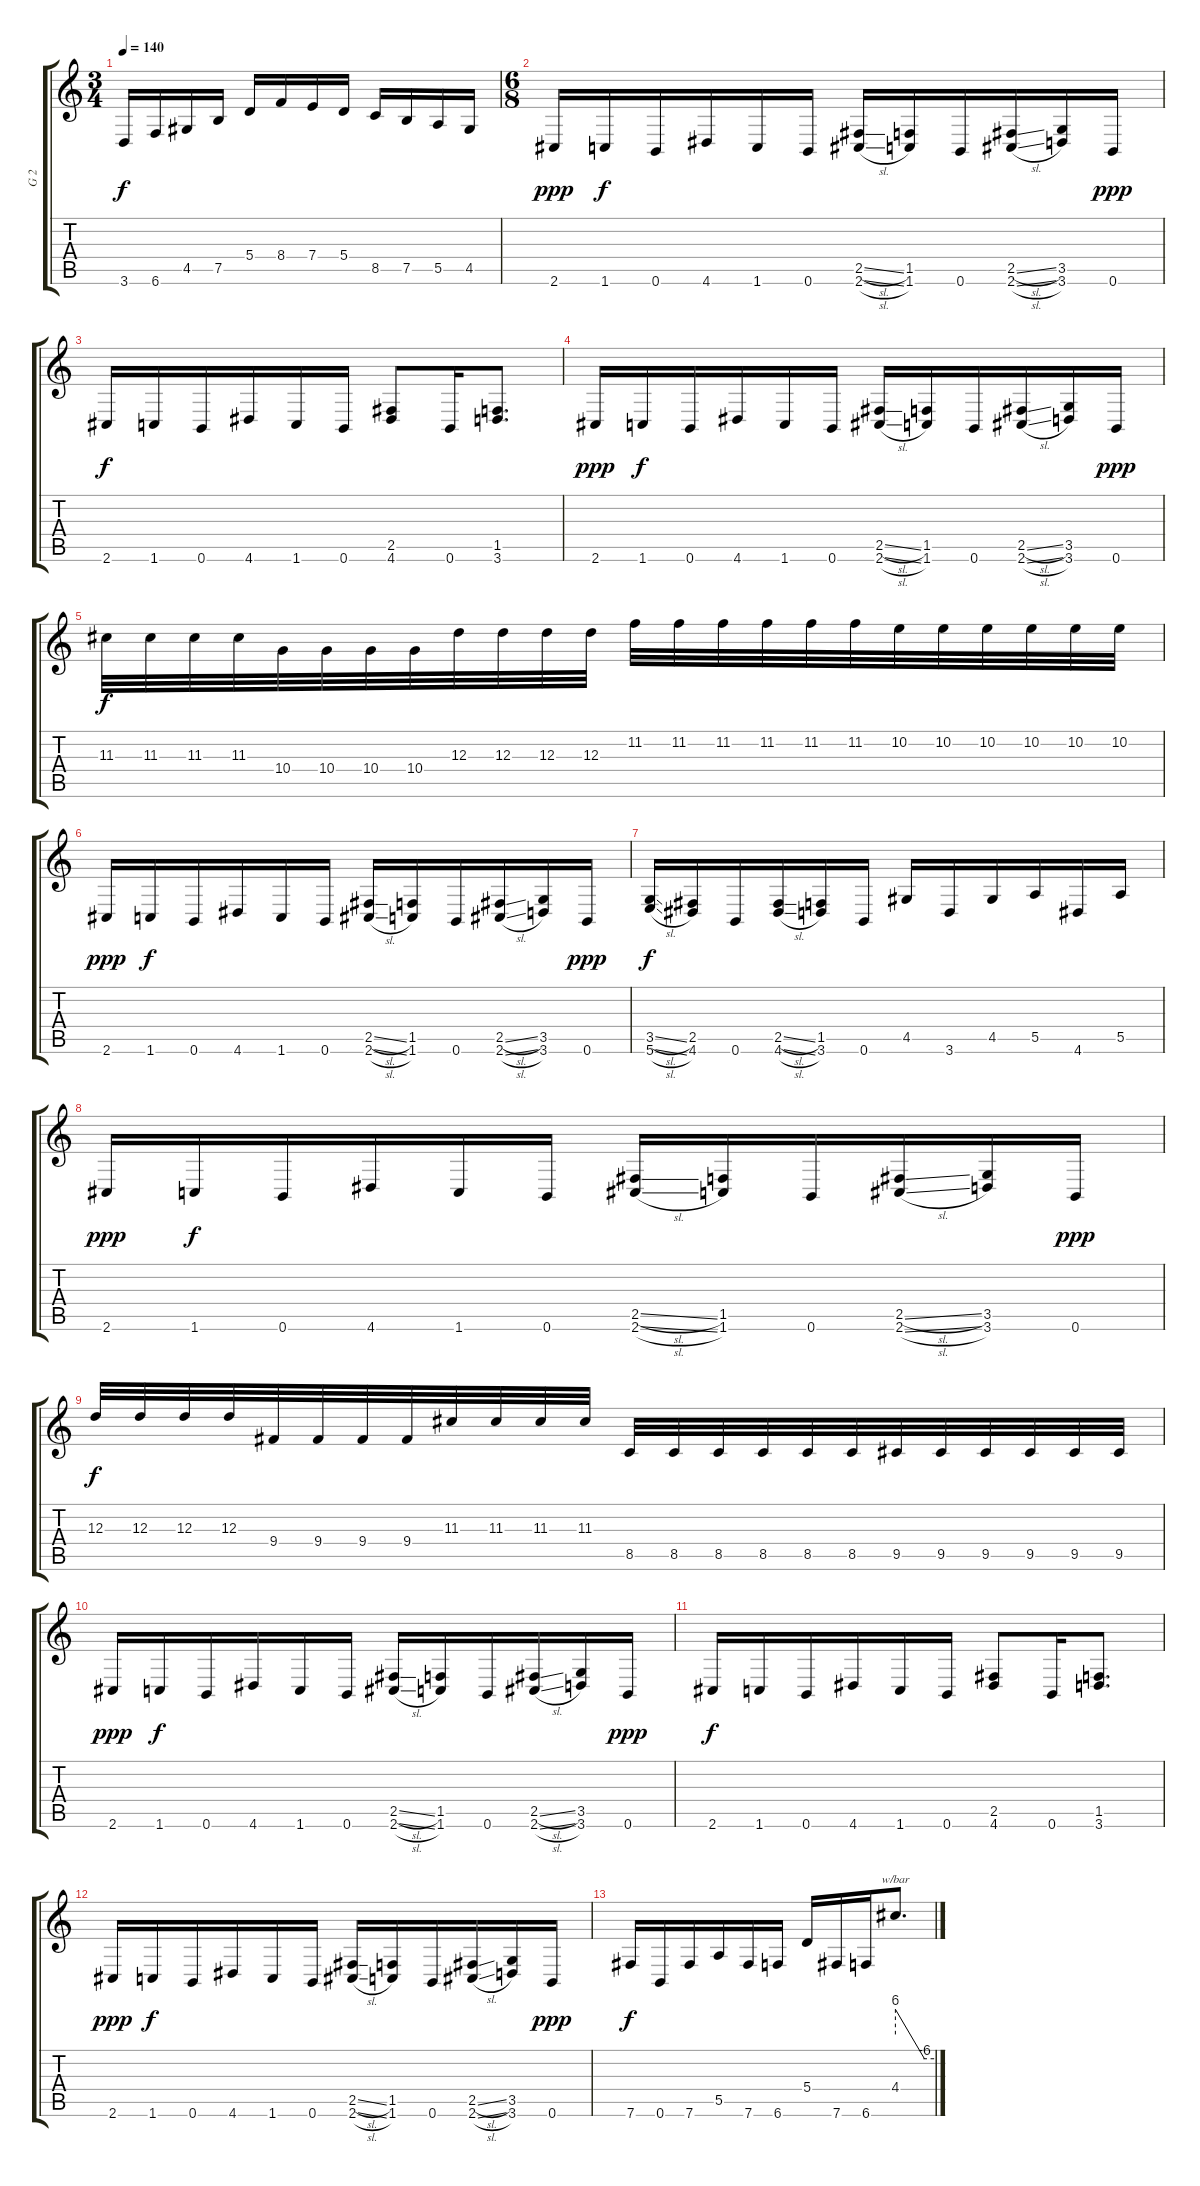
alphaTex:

\track ("G 2" "G 2") {instrument distortionguitar}
\staff {score tabs}
\tuning (B3 Gb3 D3 A2 E2 B1) {hide}
\ts (3 4)
\tempo 140
\clef g2
\ks c
3.6.16{dy f} 6.6.16 4.5.16 7.5.16 5.4.16 8.4.16 7.4.16 5.4.16 8.5.16 7.5.16 5.5.16 4.5.16 |
\ts (6 8)
2.6.16{dy ppp} 1.6.16{dy f} 0.6.16 4.6.16 1.6.16 0.6.16 (2.5{sl} 2.6{sl}).16 (1.5 1.6).16 0.6.16 (2.5{sl} 2.6{sl}).16 (3.5 3.6).16 0.6.16{dy ppp} |
2.6.16{dy f} 1.6.16 0.6.16 4.6.16 1.6.16 0.6.16 (2.5 4.6).8 0.6.16 (1.5 3.6).8{d} |
2.6.16{dy ppp} 1.6.16{dy f} 0.6.16 4.6.16 1.6.16 0.6.16 (2.5{sl} 2.6{sl}).16 (1.5 1.6).16 0.6.16 (2.5{sl} 2.6{sl}).16 (3.5 3.6).16 0.6.16{dy ppp} |
11.3.32{dy f} 11.3.32 11.3.32 11.3.32 10.4.32 10.4.32 10.4.32 10.4.32 12.3.32 12.3.32 12.3.32 12.3.32 11.2.32 11.2.32 11.2.32 11.2.32 11.2.32 11.2.32 10.2.32 10.2.32 10.2.32 10.2.32 10.2.32 10.2.32 |
2.6.16{dy ppp} 1.6.16{dy f} 0.6.16 4.6.16 1.6.16 0.6.16 (2.5{sl} 2.6{sl}).16 (1.5 1.6).16 0.6.16 (2.5{sl} 2.6{sl}).16 (3.5 3.6).16 0.6.16{dy ppp} |
(3.5{sl} 5.6{sl}).16{dy f} (2.5 4.6).16 0.6.16 (2.5{sl} 4.6{sl}).16 (1.5 3.6).16 0.6.16 4.5.16 3.6.16 4.5.16 5.5.16 4.6.16 5.5.16 |
2.6.16{dy ppp} 1.6.16{dy f} 0.6.16 4.6.16 1.6.16 0.6.16 (2.5{sl} 2.6{sl}).16 (1.5 1.6).16 0.6.16 (2.5{sl} 2.6{sl}).16 (3.5 3.6).16 0.6.16{dy ppp} |
12.3.32{dy f} 12.3.32 12.3.32 12.3.32 9.4.32 9.4.32 9.4.32 9.4.32 11.3.32 11.3.32 11.3.32 11.3.32 8.5.32 8.5.32 8.5.32 8.5.32 8.5.32 8.5.32 9.5.32 9.5.32 9.5.32 9.5.32 9.5.32 9.5.32 |
2.6.16{dy ppp} 1.6.16{dy f} 0.6.16 4.6.16 1.6.16 0.6.16 (2.5{sl} 2.6{sl}).16 (1.5 1.6).16 0.6.16 (2.5{sl} 2.6{sl}).16 (3.5 3.6).16 0.6.16{dy ppp} |
2.6.16{dy f} 1.6.16 0.6.16 4.6.16 1.6.16 0.6.16 (2.5 4.6).8 0.6.16 (1.5 3.6).8{d} |
2.6.16{dy ppp} 1.6.16{dy f} 0.6.16 4.6.16 1.6.16 0.6.16 (2.5{sl} 2.6{sl}).16 (1.5 1.6).16 0.6.16 (2.5{sl} 2.6{sl}).16 (3.5 3.6).16 0.6.16{dy ppp} |
7.6.16{dy f} 0.6.16 7.6.16 5.5.16 7.6.16 6.6.16 5.4.16 7.6.16 6.6.16 4.4.8{d tbe (custom default 0 24 45 -24 60 -24)}
